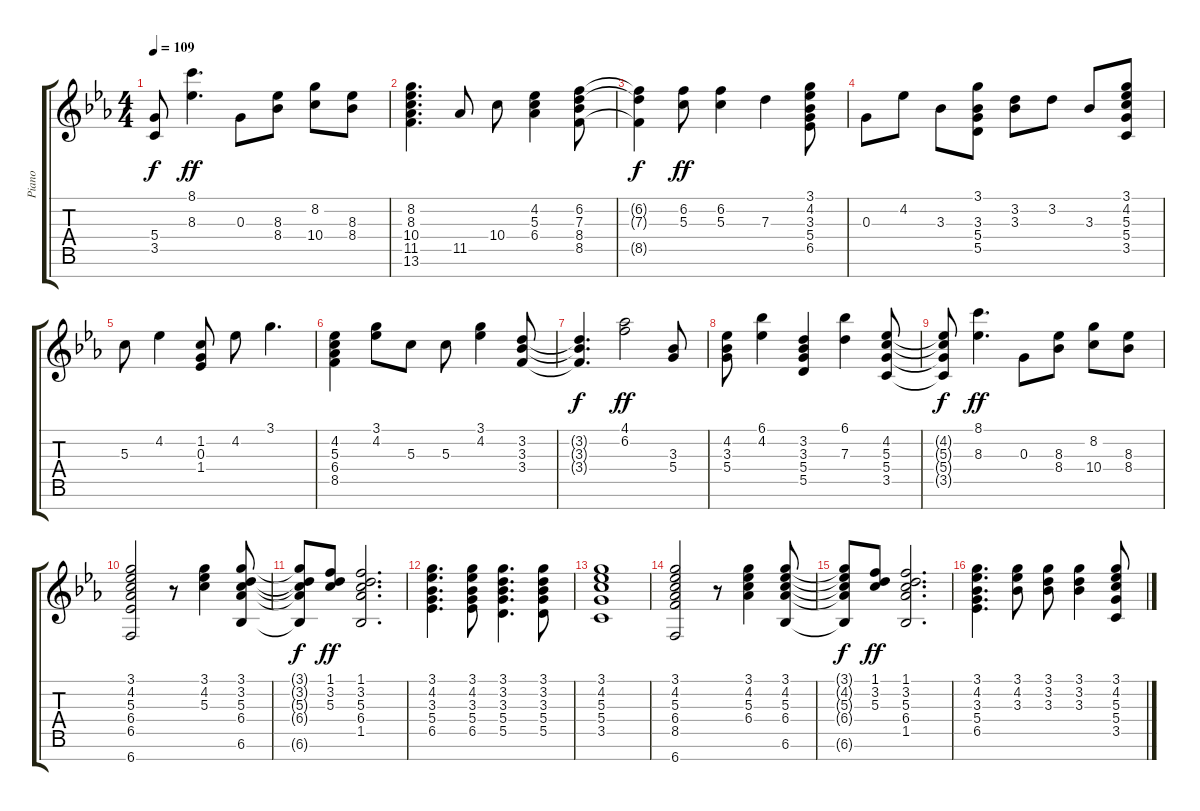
\track ("Piano" "Piano") {instrument electricguitarjazz}
\staff {score tabs}
\tuning (E4 B3 G3 D3 A2 E2 B1) {hide}
\ts (4 4)
\tempo 109
\clef g2
\ks eb
(5.4{t} 3.5{t}).8{dy f} (8.1 8.3).4{d dy ff} 0.3.8 (8.3 8.4).8 (8.2 10.4).8 (8.3 8.4).8 |
(8.2 8.3 10.4 11.5 13.6).4{d} 11.5.8 10.4.8 (4.2 5.3 6.4).4 (6.2 7.3 8.4 8.5).8 |
(6.2{t} 7.3{t} 8.5{t}).4{dy f} (6.2 5.3).8{dy ff} (6.2 5.3).4 7.3.4 (3.1 4.2 3.3 5.4 6.5).8 |
0.3.8 4.2.8 3.3.8 (3.1 3.3 5.4 5.5).8 (3.2 3.3).8 3.2.8 3.3.8 (3.1 4.2 5.3 5.4 3.5).8 |
5.3.8 4.2.4 (1.2 0.3 1.4).8 4.2.8 3.1.4{d} |
(4.2 5.3 6.4 8.5).4 (3.1 4.2).8 5.3.8 5.3.8 (3.1 4.2).4 (3.2 3.3 3.4).8 |
(3.2{t} 3.3{t} 3.4{t}).4{d dy f} (4.1 6.2).2{dy ff} (3.3 5.4).8 |
(4.2 3.3 5.4).8 (6.1 4.2).4 (3.2 3.3 5.4 5.5).4 (6.1 7.3).4 (4.2 5.3 5.4 3.5).8 |
(4.2{t} 5.3{t} 5.4{t} 3.5{t}).8{dy f} (8.1 8.3).4{d dy ff} 0.3.8 (8.3 8.4).8 (8.2 10.4).8 (8.3 8.4).8 |
(3.1 4.2 5.3 6.4 6.5 6.7).2 r.8 (3.1 4.2 5.3).4 (3.1 3.2 5.3 6.4 6.6).8 |
(3.1{t} 3.2{t} 5.3{t} 6.4{t} 6.6{t}).8{dy f} (1.1 3.2 5.3).8{dy ff} (1.1 3.2 5.3 6.4 1.5).2{d} |
(3.1 4.2 3.3 5.4 6.5).4{d} (3.1 4.2 3.3 5.4 6.5).8 (3.1 3.2 3.3 5.4 5.5).4{d} (3.1 3.2 3.3 5.4 5.5).8 |
(3.1 4.2 5.3 5.4 3.5).1 |
(3.1 4.2 5.3 6.4 8.5 6.7).2 r.8 (3.1 4.2 5.3 6.4).4 (3.1 4.2 5.3 6.4 6.6).8 |
(3.1{t} 4.2{t} 5.3{t} 6.4{t} 6.6{t}).8{dy f} (1.1 3.2 5.3).8{dy ff} (1.1 3.2 5.3 6.4 1.5).2{d} |
(3.1 4.2 3.3 5.4 6.5).4{d} (3.1 4.2 3.3).8 (3.1 3.2 3.3).8 (3.1 3.2 3.3).4 (3.1 4.2 5.3 5.4 3.5).8
